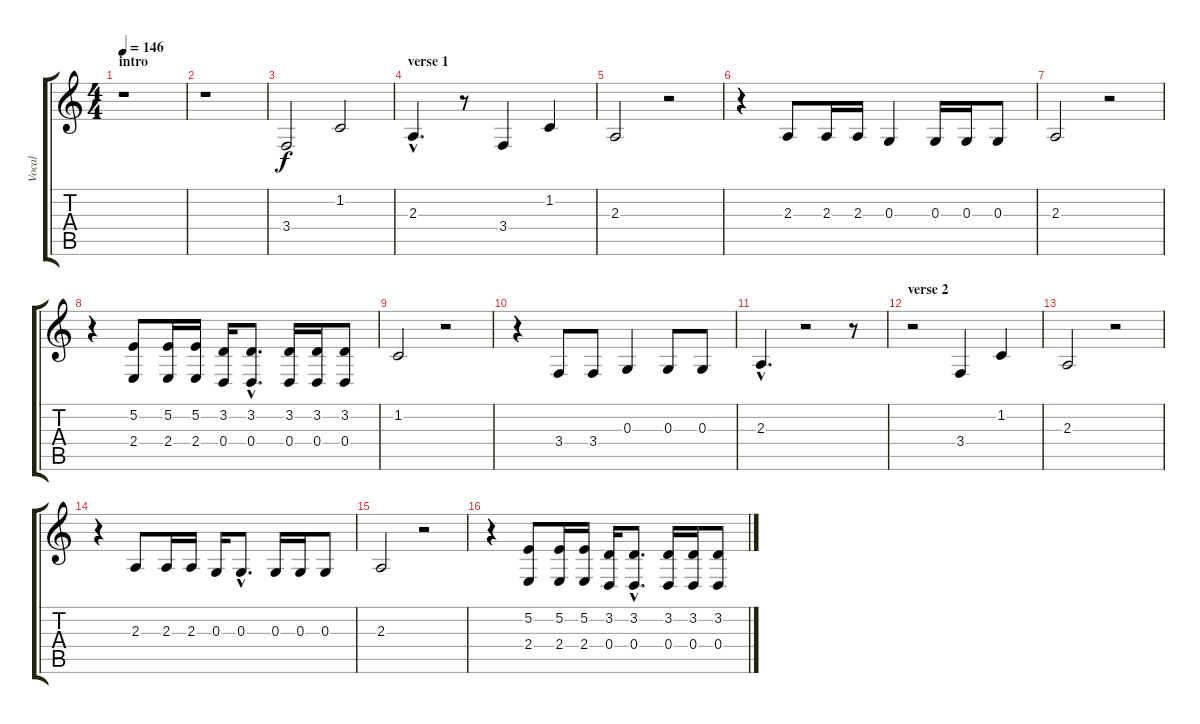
\track ("Vocal" "Vocal") {instrument lead2sawtooth}
\staff {score tabs}
\tuning (E4 B3 G3 D3 A2 E2) {hide}
\ts (4 4)
\section ("" "intro")
\tempo 146
\clef g2
\ks c
r.1{dy f instrument lead2sawtooth} |
r.1 |
3.4.2 1.2.2 |
\section ("" "verse 1")
2.3{hac}.4{d} r.8 3.4.4 1.2.4 |
2.3.2 r.2 |
r.4 2.3.8 2.3.16 2.3.16 0.3.4 0.3.16 0.3.16 0.3.8 |
2.3.2 r.2 |
r.4 (5.2 2.4).8 (5.2 2.4).16 (5.2 2.4).16 (3.2 0.4).16 (3.2{hac} 0.4{hac}).8{d} (3.2 0.4).16 (3.2 0.4).16 (3.2 0.4).8 |
1.2.2 r.2 |
r.4 3.4.8 3.4.8 0.3.4 0.3.8 0.3.8 |
2.3{hac}.4{d} r.2 r.8 |
\section ("" "verse 2")
r.2 3.4.4 1.2.4 |
2.3.2 r.2 |
r.4 2.3.8 2.3.16 2.3.16 0.3.16 0.3{hac}.8{d} 0.3.16 0.3.16 0.3.8 |
2.3.2 r.2 |
r.4 (5.2 2.4).8 (5.2 2.4).16 (5.2 2.4).16 (3.2 0.4).16 (3.2{hac} 0.4{hac}).8{d} (3.2 0.4).16 (3.2 0.4).16 (3.2 0.4).8
